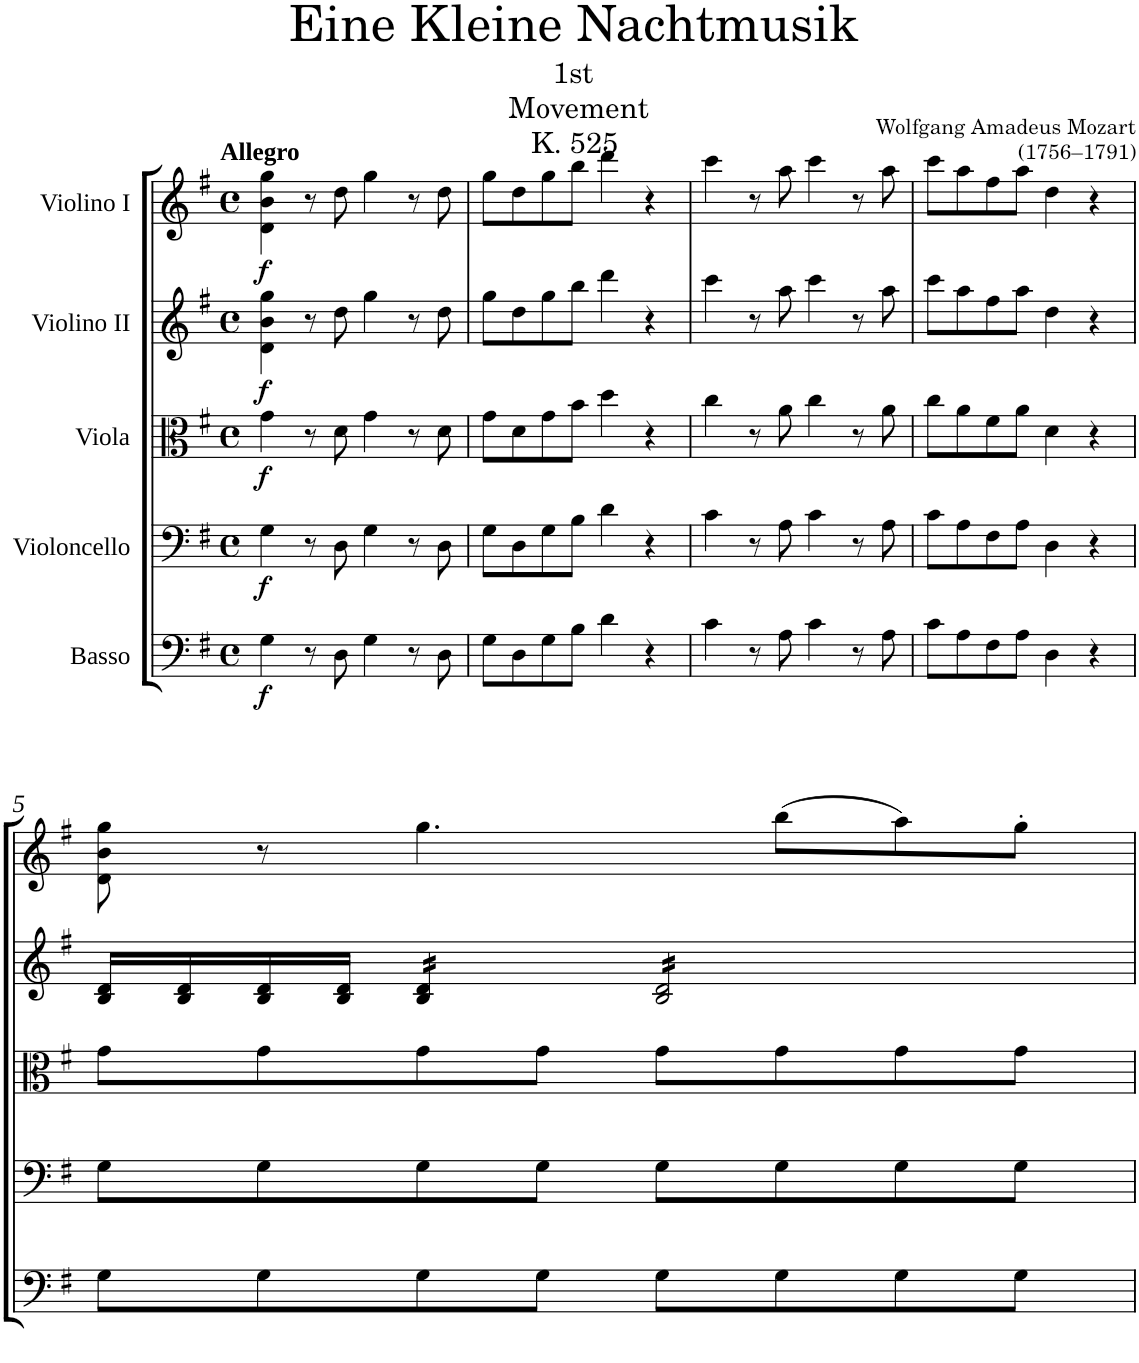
**kern	**dynam	**kern	**dynam	**kern	**dynam	**kern	**dynam	**kern	**dynam
*part5	*part5	*part4	*part4	*part3	*part3	*part2	*part2	*part1	*part1
*staff5	*staff5	*staff4	*staff4	*staff3	*staff3	*staff2	*staff2	*staff1	*staff1
*I"Basso	*	*I"Violoncello	*	*I"Viola	*	*I"Violino II	*	*I"Violino I	*
*clefF4	*	*clefF4	*	*clefC3	*	*clefG2	*	*clefG2	*
*Trd7c12	*	*	*	*	*	*	*	*	*
*k[f#]	*	*k[f#]	*	*k[f#]	*	*k[f#]	*	*k[f#]	*
*M4/4	*	*M4/4	*	*M4/4	*	*M4/4	*	*M4/4	*
*met(c)	*	*met(c)	*	*met(c)	*	*met(c)	*	*met(c)	*
=1	=1	=1	=1	=1	=1	=1	=1	=1	=1
!	!	!	!	!	!	!	!	!LO:TX:a:B:t=Allegro	!
!	!LO:DY:b	!	!LO:DY:b	!	!LO:DY:b	!	!LO:DY:b	!	!LO:DY:b
4G\	f	4G\	f	4g\	f	4d\ 4b\ 4gg\	f	4d\ 4b\ 4gg\	f
8r	.	8r	.	8r	.	8r	.	8r	.
8D\	.	8D\	.	8d\	.	8dd\	.	8dd\	.
4G\	.	4G\	.	4g\	.	4gg\	.	4gg\	.
8r	.	8r	.	8r	.	8r	.	8r	.
8D\	.	8D\	.	8d\	.	8dd\	.	8dd\	.
=2	=2	=2	=2	=2	=2	=2	=2	=2	=2
8G\L	.	8G\L	.	8g\L	.	8gg\L	.	8gg\L	.
8D\	.	8D\	.	8d\	.	8dd\	.	8dd\	.
8G\	.	8G\	.	8g\	.	8gg\	.	8gg\	.
8B\J	.	8B\J	.	8b\J	.	8bb\J	.	8bb\J	.
4d\	.	4d\	.	4dd\	.	4ddd\	.	4ddd\	.
4r	.	4r	.	4r	.	4r	.	4r	.
=3	=3	=3	=3	=3	=3	=3	=3	=3	=3
4c\	.	4c\	.	4cc\	.	4ccc\	.	4ccc\	.
8r	.	8r	.	8r	.	8r	.	8r	.
8A\	.	8A\	.	8a\	.	8aa\	.	8aa\	.
4c\	.	4c\	.	4cc\	.	4ccc\	.	4ccc\	.
8r	.	8r	.	8r	.	8r	.	8r	.
8A\	.	8A\	.	8a\	.	8aa\	.	8aa\	.
=4	=4	=4	=4	=4	=4	=4	=4	=4	=4
8c\L	.	8c\L	.	8cc\L	.	8ccc\L	.	8ccc\L	.
8A\	.	8A\	.	8a\	.	8aa\	.	8aa\	.
8F#\	.	8F#\	.	8f#\	.	8ff#\	.	8ff#\	.
8A\J	.	8A\J	.	8a\J	.	8aa\J	.	8aa\J	.
4D\	.	4D\	.	4d\	.	4dd\	.	4dd\	.
4r	.	4r	.	4r	.	4r	.	4r	.
!!LO:LB:g=z
=5	=5	=5	=5	=5	=5	=5	=5	=5	=5
8G\L	.	8G\L	.	8g\L	.	16B/ 16d/LL	.	8d\ 8b\ 8gg\	.
.	.	.	.	.	.	16B/ 16d/	.	.	.
8G\	.	8G\	.	8g\	.	16B/ 16d/	.	8r	.
.	.	.	.	.	.	16B/ 16d/JJ	.	.	.
*	*	*	*	*	*	*tremolo	*	*	*
8G\	.	8G\	.	8g\	.	16B/ 16d/LL	.	4.gg\	.
.	.	.	.	.	.	16B/ 16d/	.	.	.
8G\J	.	8G\J	.	8g\J	.	16B/ 16d/	.	.	.
.	.	.	.	.	.	16B/ 16d/JJ	.	.	.
8G\L	.	8G\L	.	8g\L	.	16B/ 16d/LL	.	.	.
.	.	.	.	.	.	16B/ 16d/	.	.	.
8G\	.	8G\	.	8g\	.	16B/ 16d/	.	(>8bb\L	.
.	.	.	.	.	.	16B/ 16d/	.	.	.
8G\	.	8G\	.	8g\	.	16B/ 16d/	.	8aa\)	.
.	.	.	.	.	.	16B/ 16d/	.	.	.
8G\J	.	8G\J	.	8g\J	.	16B/ 16d/	.	8gg'\J	.
.	.	.	.	.	.	16B/ 16d/JJ	.	.	.
*	*	*	*	*	*	*Xtremolo	*	*	*
=	=	=	=	=	=	=	=	=	=
*-	*-	*-	*-	*-	*-	*-	*-	*-	*-
